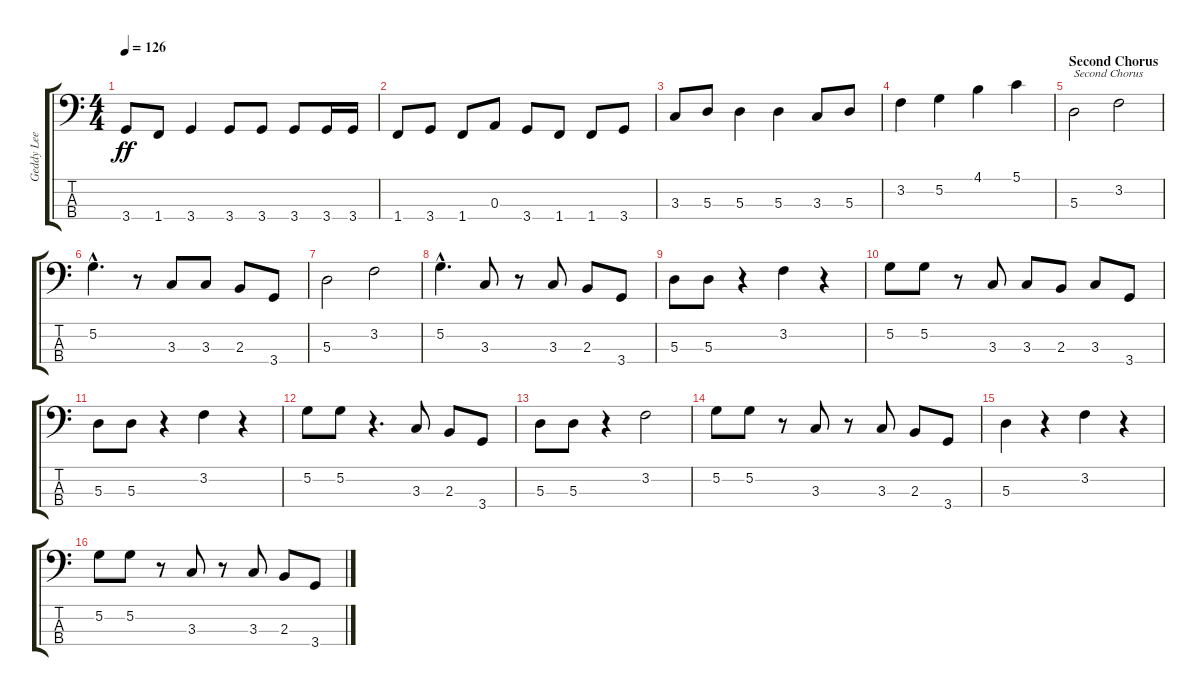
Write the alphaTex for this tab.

\track ("Geddy Lee" "Geddy Lee") {instrument electricbasspick}
\staff {score tabs}
\tuning (G2 D2 A1 E1) {hide}
\ts (4 4)
\tempo 126
\clef f4
\ks c
3.4.8{dy ff} 1.4.8 3.4.4 3.4.8 3.4.8 3.4.8 3.4.16 3.4.16 |
1.4.8 3.4.8 1.4.8 0.3.8 3.4.8 1.4.8 1.4.8 3.4.8 |
3.3.8 5.3.8 5.3.4 5.3.4 3.3.8 5.3.8 |
3.2.4 5.2.4 4.1.4 5.1.4 |
\section ("" "Second Chorus")
5.3.2{txt "Second Chorus"} 3.2.2 |
5.2{hac}.4{d} r.8 3.3.8 3.3.8 2.3.8 3.4.8 |
5.3.2 3.2.2 |
5.2{hac}.4{d} 3.3.8 r.8 3.3.8 2.3.8 3.4.8 |
5.3.8 5.3.8 r.4 3.2.4 r.4 |
5.2.8 5.2.8 r.8 3.3.8 3.3.8 2.3.8 3.3.8 3.4.8 |
5.3.8 5.3.8 r.4 3.2.4 r.4 |
5.2.8 5.2.8 r.4{d} 3.3.8 2.3.8 3.4.8 |
5.3.8 5.3.8 r.4 3.2.2 |
5.2.8 5.2.8 r.8 3.3.8 r.8 3.3.8 2.3.8 3.4.8 |
5.3.4 r.4 3.2.4 r.4 |
5.2.8 5.2.8 r.8 3.3.8 r.8 3.3.8 2.3.8 3.4.8
